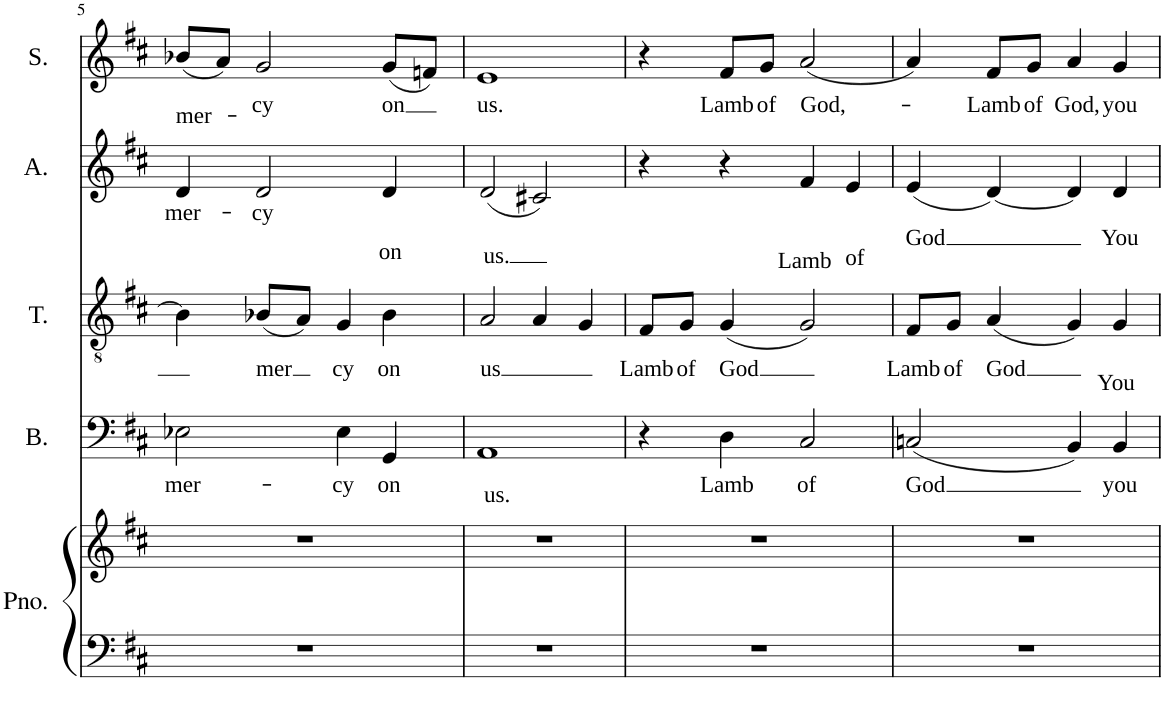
**kern	**kern	**kern	**text	**kern	**text	**kern	**text	**text	**kern	**text
*part5	*part5	*part4	*part4	*part3	*part3	*part2	*part2	*part2	*part1	*part1
*staff6	*staff5	*staff4	*staff4	*staff3	*staff3	*staff2	*staff2	*staff2	*staff1	*staff1
*I"Piano	*	*I"Bass	*	*I"Tenor	*	*I"Alto	*	*	*I"Soprano	*
*I'Pno.	*	*I'B.	*	*I'T.	*	*I'A.	*	*	*I'S.	*
!!LO:PB:g=z
*clefF4	*clefG2	*clefF4	*	*clefGv2	*	*clefG2	*	*	*clefG2	*
*	*	*Trd7c12	*	*	*	*	*	*	*Trd7c12	*
*k[f#c#]	*k[f#c#]	*k[f#c#]	*	*k[f#c#]	*	*k[f#c#]	*	*	*k[f#c#]	*
*M4/4	*M4/4	*M4/4	*	*M4/4	*	*M4/4	*	*	*M4/4	*
=5	=5	=5	=5	=5	=5	=5	=5	=5	=5	=5
!	!	!	!LO:LY:b	!	!	!	!LO:LY:b	!	!	!LO:LY:b
1r	1r	2E-X\	mer-	4B-\]	.	4d/	mer-	.	(8b-X/L	-mer-
.	.	.	.	.	.	.	.	.	8a/J)	.
!	!	!	!	!	!LO:LY:b	!	!LO:LY:b	!	!	!LO:LY:b
.	.	.	.	(8B-X/L	mer	2d/	-cy	.	2g/	-cy
.	.	.	.	8A/J)	.	.	.	.	.	.
!	!	!	!LO:LY:b	!	!LO:LY:b	!	!	!	!	!
.	.	4E-\	-cy	4G/	cy	.	.	.	.	.
!	!	!	!LO:LY:b	!	!LO:LY:b	!	!	!LO:LY:b	!	!LO:LY:b
.	.	4GG/	on	4B-\	on	4d/	.	on	(8g/L	on
.	.	.	.	.	.	.	.	.	8fn/J)	.
=6	=6	=6	=6	=6	=6	=6	=6	=6	=6	=6
!	!	!	!LO:LY:b	!	!LO:LY:b	!	!	!LO:LY:b	!	!LO:LY:b
1r	1r	1AA	us.	2A/	us	(2d/	.	us.	1e	us.
.	.	.	.	4A/	.	2c#X/)	.	.	.	.
.	.	.	.	4G/	.	.	.	.	.	.
=7	=7	=7	=7	=7	=7	=7	=7	=7	=7	=7
!	!	!	!	!	!LO:LY:b	!	!	!	!	!
1r	1r	4r	.	8F#/L	Lamb	4r	.	.	4r	.
!	!	!	!	!	!LO:LY:b	!	!	!	!	!
.	.	.	.	8G/J	of	.	.	.	.	.
!	!	!	!LO:LY:b	!	!LO:LY:b	!	!	!	!	!LO:LY:b
.	.	4D\	Lamb	(4G/	God	4r	.	.	8f#/L	Lamb
!	!	!	!	!	!	!	!	!	!	!LO:LY:b
.	.	.	.	.	.	.	.	.	8g/J	of
!	!	!	!LO:LY:b	!	!	!	!	!LO:LY:b	!	!LO:LY:b
.	.	2C#/	of	2G/)	.	4f#/	.	Lamb	(2a/	God,-
!	!	!	!	!	!	!	!	!LO:LY:b	!	!
.	.	.	.	.	.	4e/	.	of	.	.
=8	=8	=8	=8	=8	=8	=8	=8	=8	=8	=8
!	!	!	!LO:LY:b	!	!LO:LY:b	!	!	!LO:LY:b	!	!
1r	1r	(2Cn/	God	8F#/L	Lamb	(4e/	.	-God	4a/)	.
!	!	!	!	!	!LO:LY:b	!	!	!	!	!
.	.	.	.	8G/J	of	.	.	.	.	.
!	!	!	!	!	!LO:LY:b	!	!	!	!	!LO:LY:b
.	.	.	.	(4A/	God	[4d/)	.	.	8f#/L	-Lamb
!	!	!	!	!	!	!	!	!	!	!LO:LY:b
.	.	.	.	.	.	.	.	.	8g/J	of
!	!	!	!	!	!	!	!	!	!	!LO:LY:b
.	.	4BB/)	.	4G/)	.	4d/]	.	.	4a/	God,
!	!	!	!LO:LY:b	!	!LO:LY:b	!	!	!LO:LY:b	!	!LO:LY:b
.	.	4BB/	you	4G/	You	4d/	.	You	4g/	you
=	=	=	=	=	=	=	=	=	=	=
*-	*-	*-	*-	*-	*-	*-	*-	*-	*-	*-
